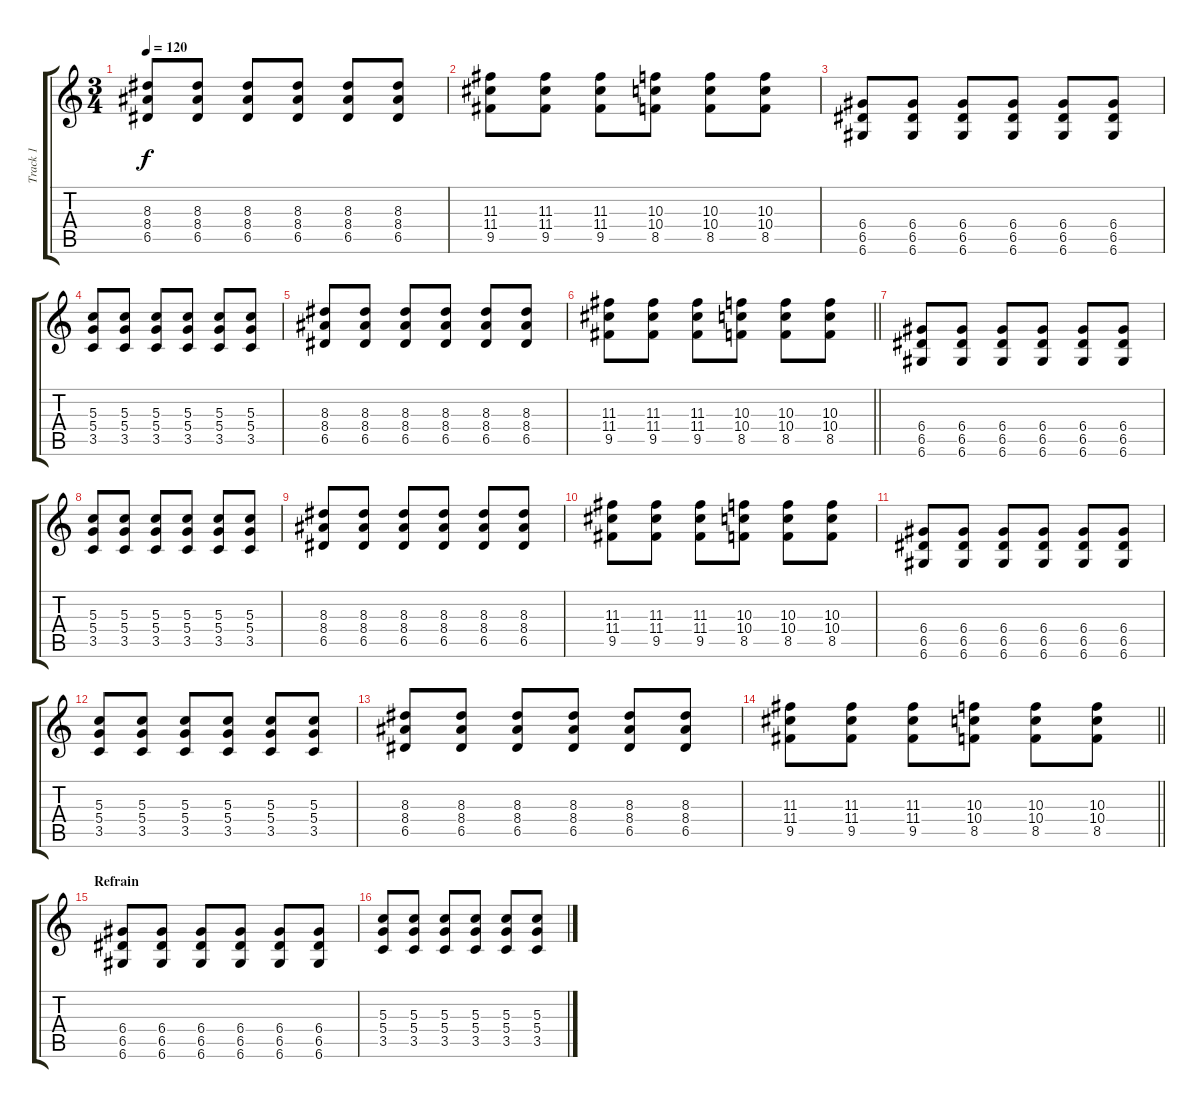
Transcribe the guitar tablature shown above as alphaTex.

\track ("Track 1" "Track 1") {instrument distortionguitar}
\staff {score tabs}
\tuning (E4 B3 G3 D3 A2 D2) {hide}
\ts (3 4)
\tempo 120
\clef g2
\ks c
(8.3 8.4 6.5).8{dy f} (8.3 8.4 6.5).8 (8.3 8.4 6.5).8 (8.3 8.4 6.5).8 (8.3 8.4 6.5).8 (8.3 8.4 6.5).8 |
(11.3 11.4 9.5).8 (11.3 11.4 9.5).8 (11.3 11.4 9.5).8 (10.3 10.4 8.5).8 (10.3 10.4 8.5).8 (10.3 10.4 8.5).8 |
(6.4 6.5 6.6).8 (6.4 6.5 6.6).8 (6.4 6.5 6.6).8 (6.4 6.5 6.6).8 (6.4 6.5 6.6).8 (6.4 6.5 6.6).8 |
(5.3 5.4 3.5).8 (5.3 5.4 3.5).8 (5.3 5.4 3.5).8 (5.3 5.4 3.5).8 (5.3 5.4 3.5).8 (5.3 5.4 3.5).8 |
(8.3 8.4 6.5).8 (8.3 8.4 6.5).8 (8.3 8.4 6.5).8 (8.3 8.4 6.5).8 (8.3 8.4 6.5).8 (8.3 8.4 6.5).8 |
\barLineRight lightlight
(11.3 11.4 9.5).8 (11.3 11.4 9.5).8 (11.3 11.4 9.5).8 (10.3 10.4 8.5).8 (10.3 10.4 8.5).8 (10.3 10.4 8.5).8 |
(6.4 6.5 6.6).8 (6.4 6.5 6.6).8 (6.4 6.5 6.6).8 (6.4 6.5 6.6).8 (6.4 6.5 6.6).8 (6.4 6.5 6.6).8 |
(5.3 5.4 3.5).8 (5.3 5.4 3.5).8 (5.3 5.4 3.5).8 (5.3 5.4 3.5).8 (5.3 5.4 3.5).8 (5.3 5.4 3.5).8 |
(8.3 8.4 6.5).8 (8.3 8.4 6.5).8 (8.3 8.4 6.5).8 (8.3 8.4 6.5).8 (8.3 8.4 6.5).8 (8.3 8.4 6.5).8 |
(11.3 11.4 9.5).8 (11.3 11.4 9.5).8 (11.3 11.4 9.5).8 (10.3 10.4 8.5).8 (10.3 10.4 8.5).8 (10.3 10.4 8.5).8 |
(6.4 6.5 6.6).8 (6.4 6.5 6.6).8 (6.4 6.5 6.6).8 (6.4 6.5 6.6).8 (6.4 6.5 6.6).8 (6.4 6.5 6.6).8 |
(5.3 5.4 3.5).8 (5.3 5.4 3.5).8 (5.3 5.4 3.5).8 (5.3 5.4 3.5).8 (5.3 5.4 3.5).8 (5.3 5.4 3.5).8 |
(8.3 8.4 6.5).8 (8.3 8.4 6.5).8 (8.3 8.4 6.5).8 (8.3 8.4 6.5).8 (8.3 8.4 6.5).8 (8.3 8.4 6.5).8 |
\barLineRight lightlight
(11.3 11.4 9.5).8 (11.3 11.4 9.5).8 (11.3 11.4 9.5).8 (10.3 10.4 8.5).8 (10.3 10.4 8.5).8 (10.3 10.4 8.5).8 |
\section ("" "Refrain")
(6.4 6.5 6.6).8 (6.4 6.5 6.6).8 (6.4 6.5 6.6).8 (6.4 6.5 6.6).8 (6.4 6.5 6.6).8 (6.4 6.5 6.6).8 |
(5.3 5.4 3.5).8 (5.3 5.4 3.5).8 (5.3 5.4 3.5).8 (5.3 5.4 3.5).8 (5.3 5.4 3.5).8 (5.3 5.4 3.5).8
